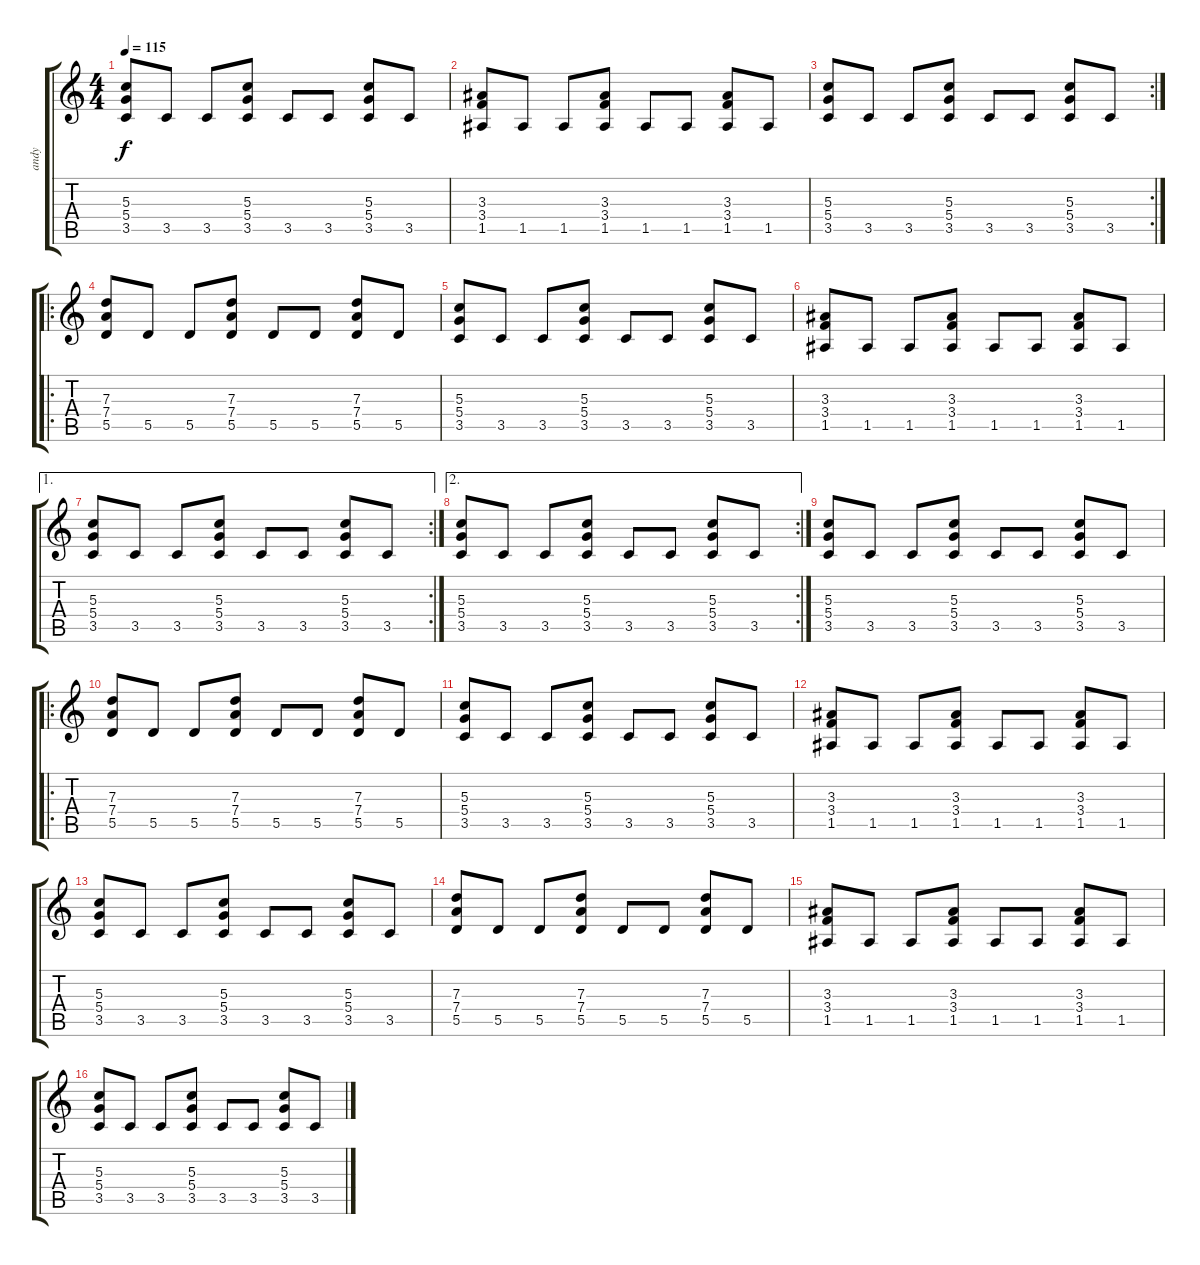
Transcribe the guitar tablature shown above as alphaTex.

\track ("andy" "andy") {instrument distortionguitar}
\staff {score tabs}
\tuning (E4 B3 G3 D3 A2 E2) {hide}
\ts (4 4)
\tempo 115
\clef g2
\ks c
(5.3 5.4 3.5).8{dy f} 3.5.8 3.5.8 (5.3 5.4 3.5).8 3.5.8 3.5.8 (5.3 5.4 3.5).8 3.5.8 |
(3.3 3.4 1.5).8 1.5.8 1.5.8 (3.3 3.4 1.5).8 1.5.8 1.5.8 (3.3 3.4 1.5).8 1.5.8 |
\rc 2
(5.3 5.4 3.5).8 3.5.8 3.5.8 (5.3 5.4 3.5).8 3.5.8 3.5.8 (5.3 5.4 3.5).8 3.5.8 |
\ro
(7.3 7.4 5.5).8 5.5.8 5.5.8 (7.3 7.4 5.5).8 5.5.8 5.5.8 (7.3 7.4 5.5).8 5.5.8 |
(5.3 5.4 3.5).8 3.5.8 3.5.8 (5.3 5.4 3.5).8 3.5.8 3.5.8 (5.3 5.4 3.5).8 3.5.8 |
(3.3 3.4 1.5).8 1.5.8 1.5.8 (3.3 3.4 1.5).8 1.5.8 1.5.8 (3.3 3.4 1.5).8 1.5.8 |
\ae 1
\rc 2
(5.3 5.4 3.5).8 3.5.8 3.5.8 (5.3 5.4 3.5).8 3.5.8 3.5.8 (5.3 5.4 3.5).8 3.5.8 |
\ae 2
\rc 2
(5.3 5.4 3.5).8 3.5.8 3.5.8 (5.3 5.4 3.5).8 3.5.8 3.5.8 (5.3 5.4 3.5).8 3.5.8 |
(5.3 5.4 3.5).8 3.5.8 3.5.8 (5.3 5.4 3.5).8 3.5.8 3.5.8 (5.3 5.4 3.5).8 3.5.8 |
\ro
(7.3 7.4 5.5).8 5.5.8 5.5.8 (7.3 7.4 5.5).8 5.5.8 5.5.8 (7.3 7.4 5.5).8 5.5.8 |
(5.3 5.4 3.5).8 3.5.8 3.5.8 (5.3 5.4 3.5).8 3.5.8 3.5.8 (5.3 5.4 3.5).8 3.5.8 |
(3.3 3.4 1.5).8 1.5.8 1.5.8 (3.3 3.4 1.5).8 1.5.8 1.5.8 (3.3 3.4 1.5).8 1.5.8 |
(5.3 5.4 3.5).8 3.5.8 3.5.8 (5.3 5.4 3.5).8 3.5.8 3.5.8 (5.3 5.4 3.5).8 3.5.8 |
(7.3 7.4 5.5).8 5.5.8 5.5.8 (7.3 7.4 5.5).8 5.5.8 5.5.8 (7.3 7.4 5.5).8 5.5.8 |
(3.3 3.4 1.5).8 1.5.8 1.5.8 (3.3 3.4 1.5).8 1.5.8 1.5.8 (3.3 3.4 1.5).8 1.5.8 |
(5.3 5.4 3.5).8 3.5.8 3.5.8 (5.3 5.4 3.5).8 3.5.8 3.5.8 (5.3 5.4 3.5).8 3.5.8
